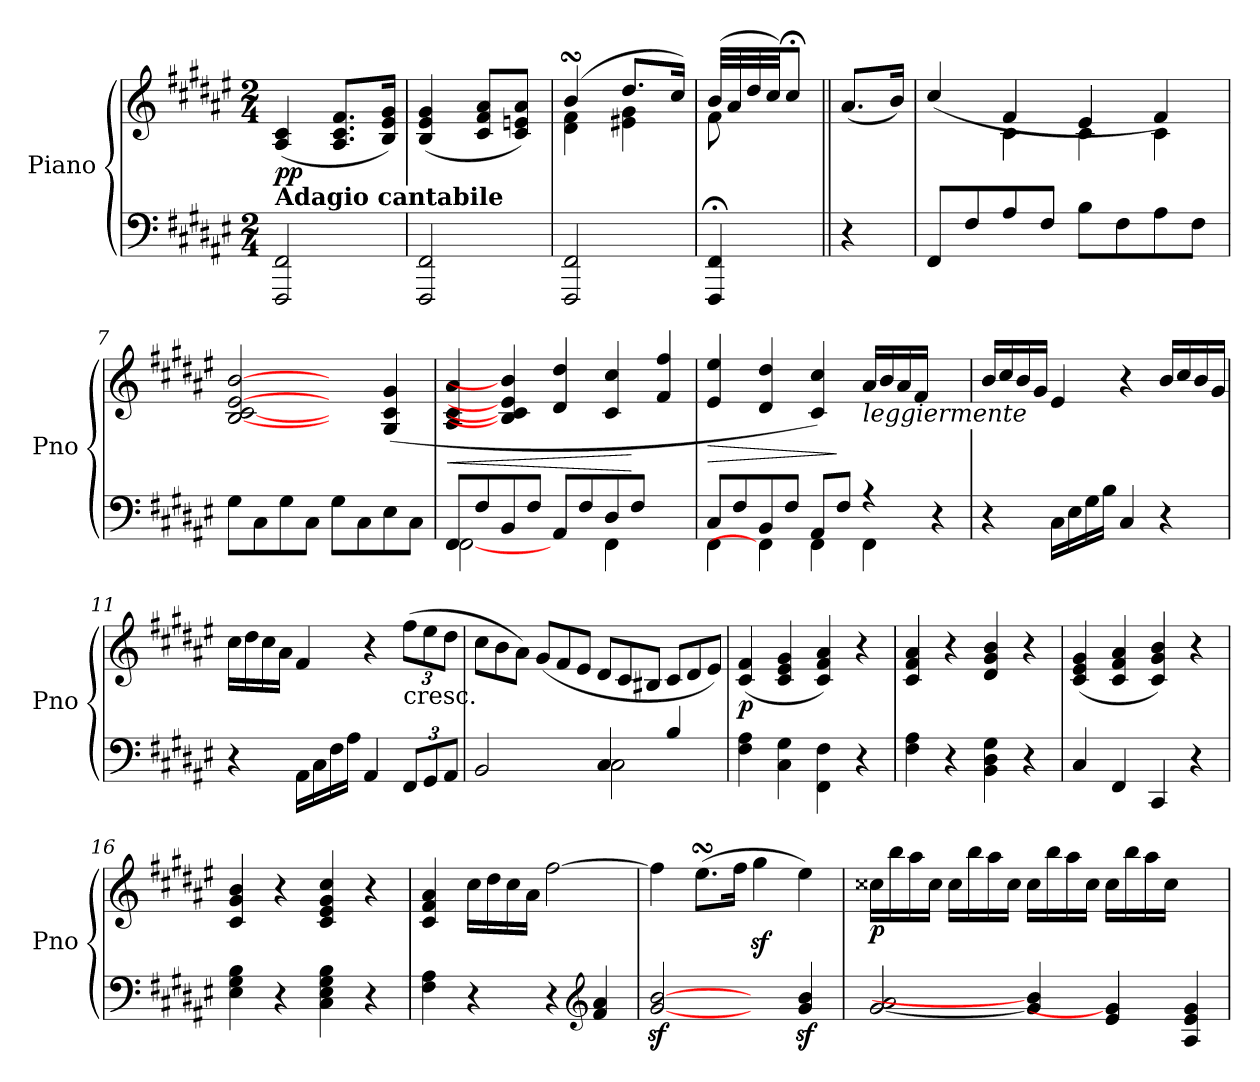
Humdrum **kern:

**kern	**kern	**dynam
*part1	*part1	*part1
*staff2	*staff1	*staff1/2
*I"Piano	*	*
*I'Pno	*	*
*clefF4	*clefG2	*
*k[f#c#g#d#a#e#]	*k[f#c#g#d#a#e#]	*
*F#:	*F#:	*
*M2/4	*M2/4	*
*MM120	*MM120	*
=1	=1	=1
!	!LO:TX:b:B:t=Adagio cantabile	!
!	!	!LO:DY:b
2FFF#/ 2FF#/	(>4A#/ 4c#/	pp
.	8.A#/ 8.c#/ 8.f#/L	.
.	16B/ 16e#/ 16g#/Jk)	.
=2	=2	=2
2FFF#/ 2FF#/	(>4B/ 4e#/ 4g#/	.
.	8c#/ 8f#/ 8a#/L	.
.	8c#/ 8en/ 8a#/J)	.
=3	=3	=3
*	*^	*
2FFF#/ 2FF#/	(>4bsSSs/	4d#\ 4f#\	.
.	8.dd#/L	4e#X\ 4g#\	.
.	16cc#/Jk)	.	.
=4	=4	=4	=4
4FFF#/; 4FF#/;	(>32b/LLL	8f#\	.
.	32a#/	.	.
.	32dd#/	.	.
.	32cc#/JJ)	.	.
.	8cc#;/J	8ryy	.
*	*v	*v	*
=5||	=5||	=5||
*	*MM120	*
*	*^	*
!	!LO:TX:b:B:t=Allegro ma non troppo	!	!
!	!	!	!LO:DY:b
*	*v	*v	*
4r	(<8.a#/L	other-dynamics
.	16b/Jk)	.
=6	=6	=6
*	*^	*
8FF#/L	(>4cc#/	4ryy	.
8F#/	.	.	.
8A#/	4f#/	4c#\	.
8F#/J	.	.	.
8B\L	4e#/	4c#\	.
8F#\	.	.	.
8A#\	4f#/)	4c#\	.
8F#\J	.	.	.
*	*v	*v	*
=7	=7	=7
8G#\L	[2B/ [2c#/ [2e#/ [2b/	.
8C#\	.	.
8G#\	.	.
8C#\J	.	.
8G#\L	4ryy	.
8C#\	.	.
8E#\	(>4G#/ 4c#/ 4g#/	.
8C#\J	.	.
!!LO:LB:g=z
=8	=8	=8
*^	*	*
!	!	!	!LO:HP:b
*	*	*^	*
8FF#/L	[2FF#\	4A#/ 4c#/ 4a#/	2ryy	<
8F#/	.	.	.	.
8BB/	.	4B/] 4c#/] 4e#/] 4b/]	.	.
8F#/J	.	.	.	.
8AA#/L	4ryy	4d#/ 4dd#/	4ryy	.
8F#/	.	.	.	.
8D#/	4FF#\	4c#/ 4cc#/	8ryy	.
8F#/J	.	.	8ryy	[
4ryy	4ryy	4f#/ 4ff#/	4ryy	.
=9	=9	=9	=9	=9
!	!	!	!	!LO:HP:b
8C#/L	4FF#\	4e#/ 4ee#/	2ryy	>
8F#/	.	.	.	.
8BB/	4FF#\]	4d#/ 4dd#/	.	.
8F#/J	.	.	.	.
8AA#/L	4FF#\	4c#/ 4cc#/)	8ryy	.
8F#/J	.	.	8ryy	]
!	!	!LO:TX:b:i:t=leggiermente	!	!
4r	4FF#\	16a#/LL	4ryy	.
.	.	16b/	.	.
.	.	16a#/	.	.
.	.	16f#/JJ	.	.
4ryy	4r	4ryy	4ryy	.
*v	*v	*	*	*
*	*v	*v	*
=10	=10	=10
4r	16b/LL	.
.	16cc#/	.
.	16b/	.
.	16g#/JJ	.
16C#\LL	4e#/	.
16E#\	.	.
16G#\	.	.
16B\JJ	.	.
4C#/	4r	.
4r	16b/LL	.
.	16cc#/	.
.	16b/	.
.	16g#/JJ	.
!!LO:LB:g=z
=11	=11	=11
4r	16cc#\LL	.
.	16dd#\	.
.	16cc#\	.
.	16a#\JJ	.
16AA#\LL	4f#/	.
16C#\	.	.
16F#\	.	.
16A#\JJ	.	.
4AA#/	4r	.
*Xbrackettup	*Xbrackettup	*
!	!LO:TX:b:t=cresc.	!
12FF#/L	(>12ff#\L	.
12GG#/	12ee#\	.
12AA#/J	12dd#\J	.
=12	=12	=12
*^	*	*
*	*	*Xtuplet	*
2BB/	2ryy	12cc#\L	.
.	.	12b\	.
.	.	12a#\J)	.
.	.	(<12g#/L	.
.	.	12f#/	.
.	.	12e#/J	.
4C#/	2C#\	12d#/L	.
.	.	12c#/	.
.	.	12B#X/J	.
4B/	.	12c#/L	.
.	.	12d#/	.
.	.	12e#/J)	.
*v	*v	*	*
=13	=13	=13
!	!	!LO:DY:b
4F#\ 4A#\	(<4c#/ 4f#/	p
4C#\ 4G#\	4c#/ 4e#/ 4g#/	.
4FF#\ 4F#\	4c#/ 4f#/ 4a#/)	.
4r	4r	.
=14	=14	=14
4F#\ 4A#\	4c#/ 4f#/ 4a#/	.
4r	4r	.
4BB\ 4D#\ 4G#\	4d#/ 4g#/ 4b/	.
4r	4r	.
=15	=15	=15
4C#/	(<4c#/ 4e#/ 4g#/	.
4FF#/	4c#/ 4f#/ 4a#/	.
4CC#/	4c#/ 4g#/ 4b/)	.
4r	4r	.
!!LO:LB:g=z
=16	=16	=16
4E#\ 4G#\ 4B\	4c#/ 4g#/ 4b/	.
4r	4r	.
4C#\ 4E#\ 4G#\ 4B\	4c#/ 4e#/ 4g#/ 4cc#/	.
4r	4r	.
=17	=17	=17
4F#\ 4A#\	4c#/ 4f#/ 4a#/	.
4r	16cc#\LL	.
.	16dd#\	.
.	16cc#\	.
.	16a#\JJ	.
4r	[2ff#\	.
*clefG2	*	*
4f#/ 4a#/	.	.
=18	=18	=18
[2g#/z< [2b/z<	4ff#\]	.
.	(>8.ee#sSsS\L	.
.	16ff#\Jk	.
4ryy	4gg#z<\	.
4g#/z< 4b/z<	4ee#\)	.
=19	=19	=19
!	!	!LO:DY:b
[2g#/ 2a#/	16cc##X\LL	p
.	16bb\	.
.	16aa#\	.
.	16cc##\JJ	.
.	16cc##\LL	.
.	16bb\	.
.	16aa#\	.
.	16cc##\JJ	.
4g#/] 4b/]	16cc##\LL	.
.	16bb\	.
.	16aa#\	.
.	16cc##\JJ	.
4e#/ 4g#/]	16cc##\LL	.
.	16bb\	.
.	16aa#\	.
.	16cc##\JJ	.
4A#/ 4e#/ 4g#/	4ryy	.
=	=	=
*-	*-	*-
